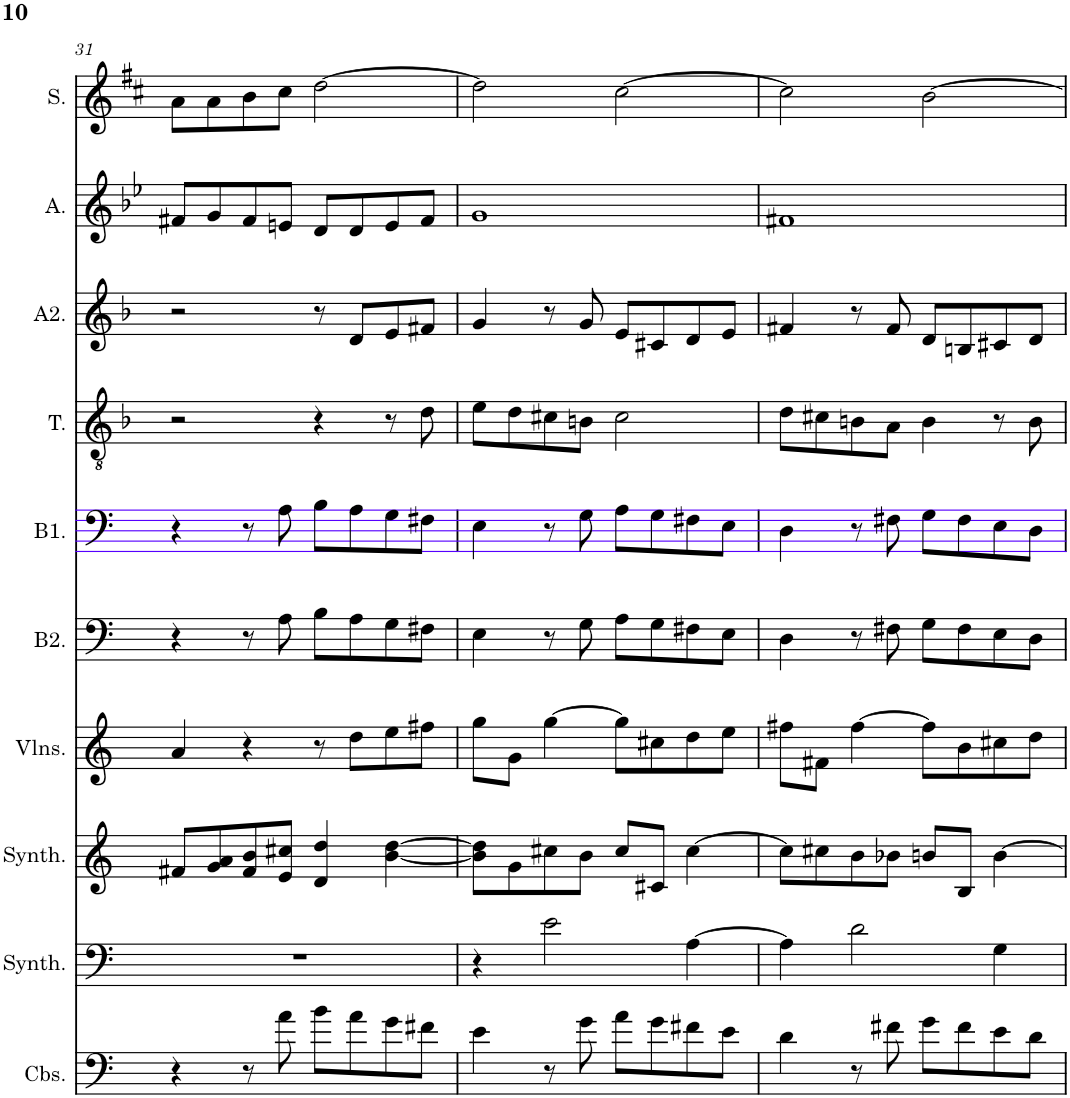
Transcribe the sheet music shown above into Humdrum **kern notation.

**kern	**kern	**kern	**kern	**kern	**kern	**kern	**kern	**kern	**kern
*part10	*part9	*part8	*part7	*part6	*part5	*part4	*part3	*part2	*part1
*staff10	*staff9	*staff8	*staff7	*staff6	*staff5	*staff4	*staff3	*staff2	*staff1
*I"Contrebasses, D'Bass/Strings, etc	*I"Synthétiseur d'instruments à cordes, Synth strings, etc	*I"Synthétiseur d'instruments à cordes, Synth strings 2	*I"Violons, 1st violins	*I"Basse2	*I"Basse1	*I"Ténor	*I"Alto2	*I"Alto	*I"Soprano
*I'Cbs.	*I'Synth.	*I'Synth.	*I'Vlns.	*I'B2.	*I'B1.	*I'T.	*I'A2.	*I'A.	*I'S.
!!LO:PB:g=z
*clefF4	*clefF4	*clefG2	*clefG2	*clefF4	*clefF4	*clefGv2	*clefG2	*clefG2	*clefG2
*Trd7c12	*	*	*	*	*	*	*	*	*
*k[]	*k[]	*k[]	*k[]	*k[]	*k[]	*k[b-]	*k[b-]	*k[b-e-]	*k[f#c#]
*M4/4	*M4/4	*M4/4	*M4/4	*M4/4	*M4/4	*M4/4	*M4/4	*M4/4	*M4/4
=31	=31	=31	=31	=31	=31	=31	=31	=31	=31
4r	1r	8f#X/L	4a/	4r	4r	2r	2r	8f#X/L	8a\L
.	.	8g/ 8a/	.	.	.	.	.	8g/	8a\
8r	.	8f#/ 8b/	4r	8r	8r	.	.	8f#/	8b\
8a\	.	8e/ 8cc#X/J	.	8A\	8A\	.	.	8en/J	8cc#\J
8b\L	.	4d/ 4dd/	8r	8B\L	8B\L	4r	8r	8d/L	[2dd\
8a\	.	.	8dd\L	8A\	8A\	.	8d/L	8d/	.
8g\	.	[4b\ [4dd\	8ee\	8G\	8G\	8r	8e/	8e/	.
8f#X\J	.	.	8ff#X\J	8F#X\J	8F#X\J	8d\	8f#X/J	8f#/J	.
=32	=32	=32	=32	=32	=32	=32	=32	=32	=32
4e\	4r	8b\] 8dd\]L	8gg\L	4E\	4E\	8e\L	4g/	1g	2dd\]
.	.	8g\	8g\J	.	.	8d\	.	.	.
8r	2e\	8cc#X\	[4gg\	8r	8r	8c#X\	8r	.	.
8g\	.	8b\J	.	8G\	8G\	8Bn\J	8g/	.	.
8a\L	.	8cc#/L	8gg\L]	8A\L	8A\L	2c#\	8e/L	.	[2cc#\
8g\	.	8c#X/J	8cc#X\	8G\	8G\	.	8c#X/	.	.
8f#X\	[4A\	[4cc#\	8dd\	8F#X\	8F#X\	.	8d/	.	.
8e\J	.	.	8ee\J	8E\J	8E\J	.	8e/J	.	.
=33	=33	=33	=33	=33	=33	=33	=33	=33	=33
4d\	4A\]	8cc#\L]	8ff#X\L	4D\	4D\	8d\L	4f#X/	1f#X	2cc#\]
.	.	8cc#X\	8f#X\J	.	.	8c#X\	.	.	.
8r	2d\	8b\	[4ff#\	8r	8r	8Bn\	8r	.	.
8f#X\	.	8b-X\J	.	8F#X\	8F#X\	8A\J	8f#/	.	.
8g\L	.	8bn/L	8ff#\L]	8G\L	8G\L	4B\	8d/L	.	[2b\
8f#\	.	8B/J	8b\	8F#\	8F#\	.	8Bn/	.	.
8e\	4G\	[4b\	8cc#X\	8E\	8E\	8r	8c#X/	.	.
8d\J	.	.	8dd\J	8D\J	8D\J	8B\	8d/J	.	.
=	=	=	=	=	=	=	=	=	=
*-	*-	*-	*-	*-	*-	*-	*-	*-	*-
